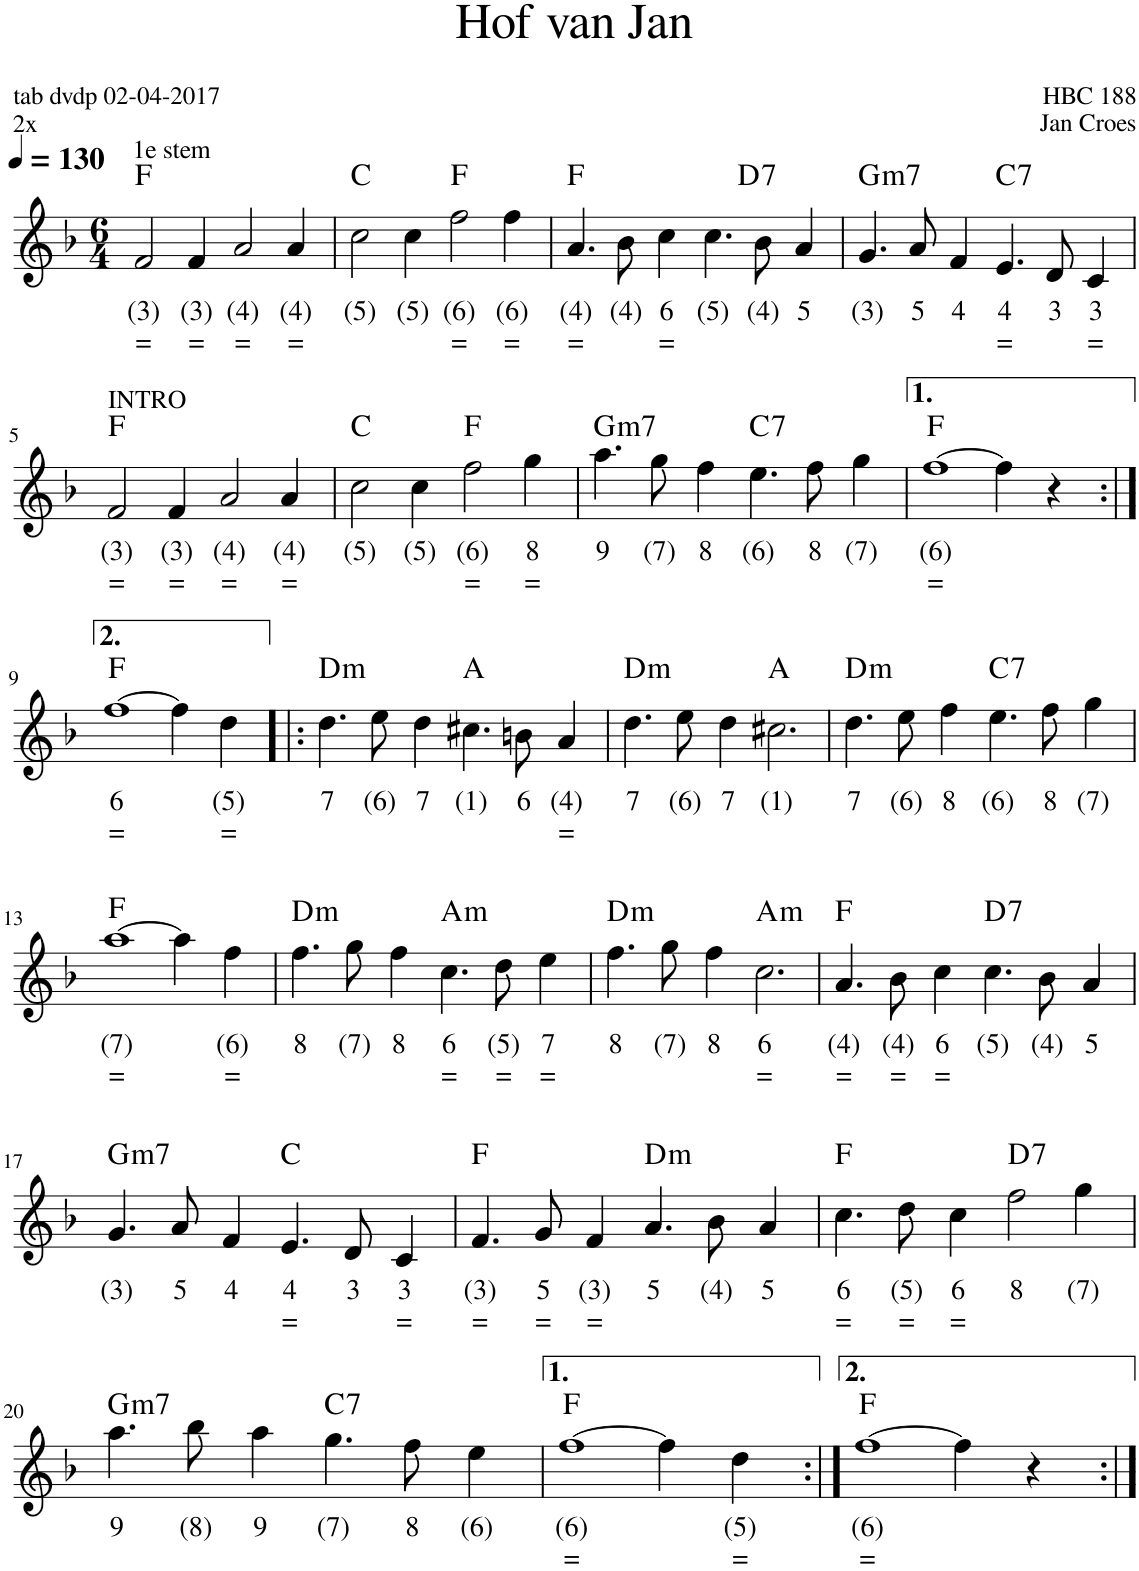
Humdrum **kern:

**kern	**text	**text	**harte
*part1	*part1	*part1	*part1
*staff1	*staff1	*staff1	*
*I"Flute	*	*	*
*clefG2	*	*	*
*k[b-]	*	*	*
*M6/4	*	*	*
*MM130	*	*	*
=1	=1	=1	=1
!LO:TX:a:t=1e stem	!	!	!
!	!LO:LY:b	!LO:LY:b	!
2f/	(3)	=	F:maj
!	!LO:LY:b	!LO:LY:b	!
4f/	(3)	=	.
!	!LO:LY:b	!LO:LY:b	!
2a/	(4)	=	.
!	!LO:LY:b	!LO:LY:b	!
4a/	(4)	=	.
=2	=2	=2	=2
!	!LO:LY:b	!	!
2cc\	(5)	.	C:maj
!	!LO:LY:b	!	!
4cc\	(5)	.	.
!	!LO:LY:b	!LO:LY:b	!
2ff\	(6)	=	F:maj
!	!LO:LY:b	!LO:LY:b	!
4ff\	(6)	=	.
=3	=3	=3	=3
!	!LO:LY:b	!LO:LY:b	!
*^	*	*	*
4.a/	1ryy	(4)	=	F:maj
!	!	!LO:LY:b	!	!
8b-\	.	(4)	.	.
!	!	!LO:LY:b	!LO:LY:b	!
4cc\	.	6	=	.
!	!	!LO:LY:b	!	!
4.cc\	.	(5)	.	.
!	!	!	!	!LO:H:kt=7
.	2ryy	.	.	D:7
!	!	!LO:LY:b	!	!
8b-\	.	(4)	.	.
!	!	!LO:LY:b	!	!
4a/	.	5	.	.
=4	=4	=4	=4	=4
!	!	!LO:LY:b	!	!LO:H:kt=m7
*v	*v	*	*	*
4.g/	(3)	.	G:min7
!	!LO:LY:b	!	!
8a/	5	.	.
!	!LO:LY:b	!	!
4f/	4	.	.
!	!LO:LY:b	!LO:LY:b	!LO:H:kt=7
4.e/	4	=	C:7
!	!LO:LY:b	!	!
8d/	3	.	.
!	!LO:LY:b	!LO:LY:b	!
4c/	3	=	.
!!LO:LB:g=z
=5	=5	=5	=5
!LO:TX:a:t=INTRO	!	!	!
!	!LO:LY:b	!LO:LY:b	!
2f/	(3)	=	F:maj
!	!LO:LY:b	!LO:LY:b	!
4f/	(3)	=	.
!	!LO:LY:b	!LO:LY:b	!
2a/	(4)	=	.
!	!LO:LY:b	!LO:LY:b	!
4a/	(4)	=	.
=6	=6	=6	=6
!	!LO:LY:b	!	!
2cc\	(5)	.	C:maj
!	!LO:LY:b	!	!
4cc\	(5)	.	.
!	!LO:LY:b	!LO:LY:b	!
2ff\	(6)	=	F:maj
!	!LO:LY:b	!LO:LY:b	!
4gg\	8	=	.
=7	=7	=7	=7
!	!LO:LY:b	!	!LO:H:kt=m7
4.aa\	9	.	G:min7
!	!LO:LY:b	!	!
8gg\	(7)	.	.
!	!LO:LY:b	!	!
4ff\	8	.	.
!	!LO:LY:b	!	!LO:H:kt=7
4.ee\	(6)	.	C:7
!	!LO:LY:b	!	!
8ff\	8	.	.
!	!LO:LY:b	!	!
4gg\	(7)	.	.
=8	=8	=8	=8
!	!LO:LY:b	!LO:LY:b	!
[1ff	(6)	=	F:maj
4ff\]	.	.	.
4r	.	.	.
!!LO:LB:g=z
=9:|!	=9:|!	=9:|!	=9:|!
!	!LO:LY:b	!LO:LY:b	!
[1ff	6	=	F:maj
4ff\]	.	.	.
!	!LO:LY:b	!LO:LY:b	!
4dd\	(5)	=	.
=10!|:	=10!|:	=10!|:	=10!|:
!	!LO:LY:b	!	!LO:H:kt=m
4.dd\	7	.	D:min
!	!LO:LY:b	!	!
8ee\	(6)	.	.
!	!LO:LY:b	!	!
4dd\	7	.	.
!	!LO:LY:b	!	!
4.cc#X\	(1)	.	A:maj
!	!LO:LY:b	!	!
8bn\	6	.	.
!	!LO:LY:b	!LO:LY:b	!
4a/	(4)	=	.
=11	=11	=11	=11
!	!LO:LY:b	!	!LO:H:kt=m
4.dd\	7	.	D:min
!	!LO:LY:b	!	!
8ee\	(6)	.	.
!	!LO:LY:b	!	!
4dd\	7	.	.
!	!LO:LY:b	!	!
2.cc#X\	(1)	.	A:maj
=12	=12	=12	=12
!	!LO:LY:b	!	!LO:H:kt=m
4.dd\	7	.	D:min
!	!LO:LY:b	!	!
8ee\	(6)	.	.
!	!LO:LY:b	!	!
4ff\	8	.	.
!	!LO:LY:b	!	!LO:H:kt=7
4.ee\	(6)	.	C:7
!	!LO:LY:b	!	!
8ff\	8	.	.
!	!LO:LY:b	!	!
4gg\	(7)	.	.
!!LO:LB:g=z
=13	=13	=13	=13
!	!LO:LY:b	!LO:LY:b	!
[1aa	(7)	=	F:maj
4aa\]	.	.	.
!	!LO:LY:b	!LO:LY:b	!
4ff\	(6)	=	.
=14	=14	=14	=14
!	!LO:LY:b	!	!LO:H:kt=m
4.ff\	8	.	D:min
!	!LO:LY:b	!	!
8gg\	(7)	.	.
!	!LO:LY:b	!	!
4ff\	8	.	.
!	!LO:LY:b	!LO:LY:b	!LO:H:kt=m
4.cc\	6	=	A:min
!	!LO:LY:b	!LO:LY:b	!
8dd\	(5)	=	.
!	!LO:LY:b	!LO:LY:b	!
4ee\	7	=	.
=15	=15	=15	=15
!	!LO:LY:b	!	!LO:H:kt=m
4.ff\	8	.	D:min
!	!LO:LY:b	!	!
8gg\	(7)	.	.
!	!LO:LY:b	!	!
4ff\	8	.	.
!	!LO:LY:b	!LO:LY:b	!LO:H:kt=m
2.cc\	6	=	A:min
=16	=16	=16	=16
!	!LO:LY:b	!LO:LY:b	!
4.a/	(4)	=	F:maj
!	!LO:LY:b	!LO:LY:b	!
8b-\	(4)	=	.
!	!LO:LY:b	!LO:LY:b	!
4cc\	6	=	.
!	!LO:LY:b	!	!LO:H:kt=7
4.cc\	(5)	.	D:7
!	!LO:LY:b	!	!
8b-\	(4)	.	.
!	!LO:LY:b	!	!
4a/	5	.	.
!!LO:LB:g=z
=17	=17	=17	=17
!	!LO:LY:b	!	!LO:H:kt=m7
4.g/	(3)	.	G:min7
!	!LO:LY:b	!	!
8a/	5	.	.
!	!LO:LY:b	!	!
4f/	4	.	.
!	!LO:LY:b	!LO:LY:b	!
4.e/	4	=	C:maj
!	!LO:LY:b	!	!
8d/	3	.	.
!	!LO:LY:b	!LO:LY:b	!
4c/	3	=	.
=18	=18	=18	=18
!	!LO:LY:b	!LO:LY:b	!
4.f/	(3)	=	F:maj
!	!LO:LY:b	!LO:LY:b	!
8g/	5	=	.
!	!LO:LY:b	!LO:LY:b	!
4f/	(3)	=	.
!	!LO:LY:b	!	!LO:H:kt=m
4.a/	5	.	D:min
!	!LO:LY:b	!	!
8b-\	(4)	.	.
!	!LO:LY:b	!	!
4a/	5	.	.
=19	=19	=19	=19
!	!LO:LY:b	!LO:LY:b	!
4.cc\	6	=	F:maj
!	!LO:LY:b	!LO:LY:b	!
8dd\	(5)	=	.
!	!LO:LY:b	!LO:LY:b	!
4cc\	6	=	.
!	!LO:LY:b	!	!LO:H:kt=7
2ff\	8	.	D:7
!	!LO:LY:b	!	!
4gg\	(7)	.	.
!!LO:LB:g=z
=20	=20	=20	=20
!	!LO:LY:b	!	!LO:H:kt=m7
4.aa\	9	.	G:min7
!	!LO:LY:b	!	!
8bb-\	(8)	.	.
!	!LO:LY:b	!	!
4aa\	9	.	.
!	!LO:LY:b	!	!LO:H:kt=7
4.gg\	(7)	.	C:7
!	!LO:LY:b	!	!
8ff\	8	.	.
!	!LO:LY:b	!	!
4ee\	(6)	.	.
=21	=21	=21	=21
!	!LO:LY:b	!LO:LY:b	!
[1ff	(6)	=	F:maj
4ff\]	.	.	.
!	!LO:LY:b	!LO:LY:b	!
4dd\	(5)	=	.
=22:|!	=22:|!	=22:|!	=22:|!
!	!LO:LY:b	!LO:LY:b	!
[1ff	(6)	=	F:maj
4ff\]	.	.	.
4r	.	.	.
=:|!	=:|!	=:|!	=:|!
*-	*-	*-	*-
